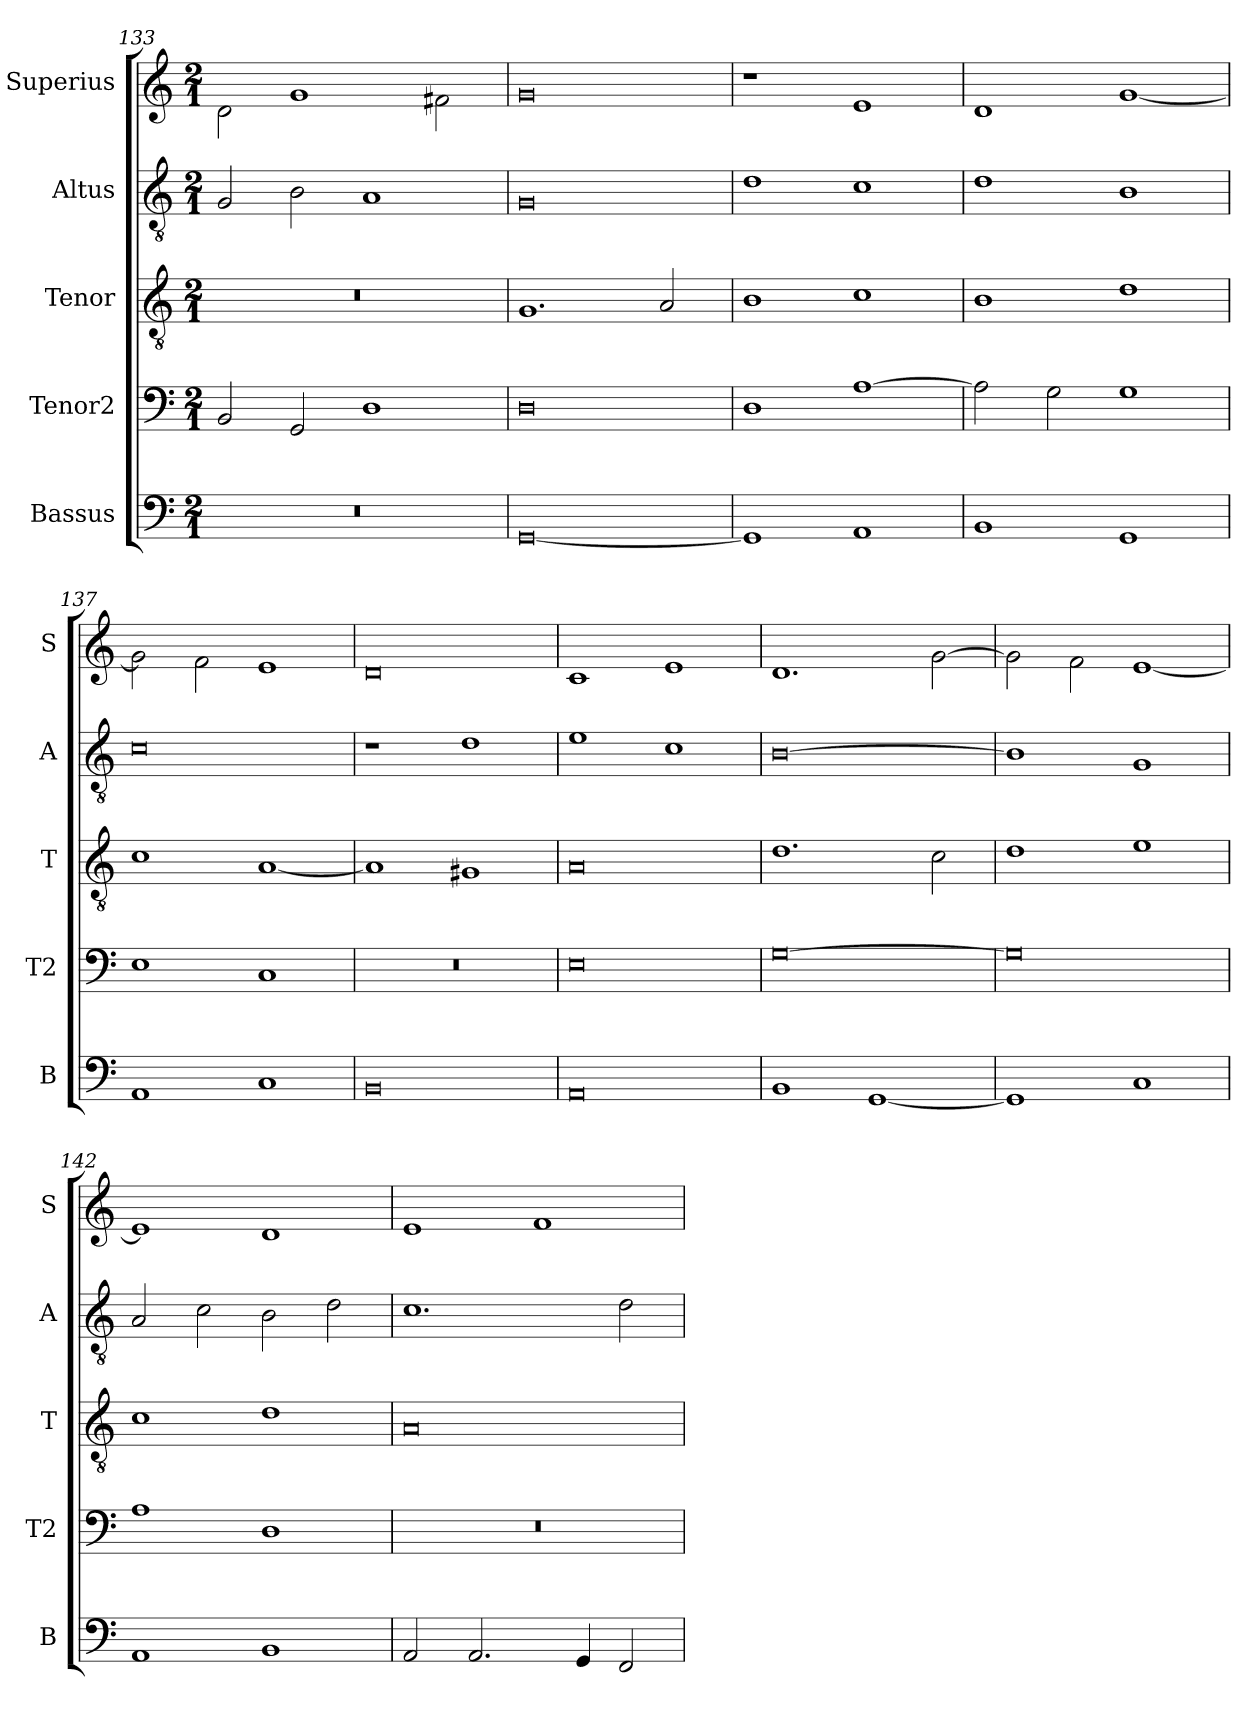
**kern	**kern	**kern	**kern	**kern
*part5	*part4	*part3	*part2	*part1
*staff5	*staff4	*staff3	*staff2	*staff1
*I"Bassus	*I"Tenor2	*I"Tenor	*I"Altus	*I"Superius
*I'B	*I'T2	*I'T	*I'A	*I'S
*clefF4	*clefF4	*clefGv2	*clefGv2	*clefG2
*k[]	*k[]	*k[]	*k[]	*k[]
*M2/1	*M2/1	*M2/1	*M2/1	*M2/1
=133	=133	=133	=133	=133
0r	2BB/	0r	2G/	2d\
.	2GG/	.	2B\	1g
.	1D	.	1A	.
.	.	.	.	2f#X\
=134	=134	=134	=134	=134
[0GG	0D	1.G	0G	0g
.	.	2A/	.	.
=135	=135	=135	=135	=135
1GG]	1D	1B	1d	1r
1AA	[1A	1c	1c	1e
=136	=136	=136	=136	=136
1BB	2A\]	1B	1d	1d
.	2G\	.	.	.
1GG	1G	1d	1B	[1g
=137	=137	=137	=137	=137
1AA	1E	1c	0c	2g\]
.	.	.	.	2f\
1C	1C	[1A	.	1e
=138	=138	=138	=138	=138
0BB	0r	1A]	1r	0d
.	.	1G#X	1d	.
=139	=139	=139	=139	=139
0AA	0E	0A	1e	1c
.	.	.	1c	1e
=140	=140	=140	=140	=140
1BB	[0G	1.d	[0B	1.d
[1GG	.	.	.	.
.	.	2c\	.	[2g\
=141	=141	=141	=141	=141
1GG]	0G]	1d	1B]	2g\]
.	.	.	.	2f\
1C	.	1e	1G	[1e
=142	=142	=142	=142	=142
1AA	1A	1c	2A/	1e]
.	.	.	2c\	.
1BB	1D	1d	2B\	1d
.	.	.	2d\	.
=143	=143	=143	=143	=143
2AA/	0r	0A	1.c	1e
2.AA/	.	.	.	.
.	.	.	.	1f
4GG/	.	.	.	.
2FF/	.	.	2d\	.
=	=	=	=	=
*-	*-	*-	*-	*-
